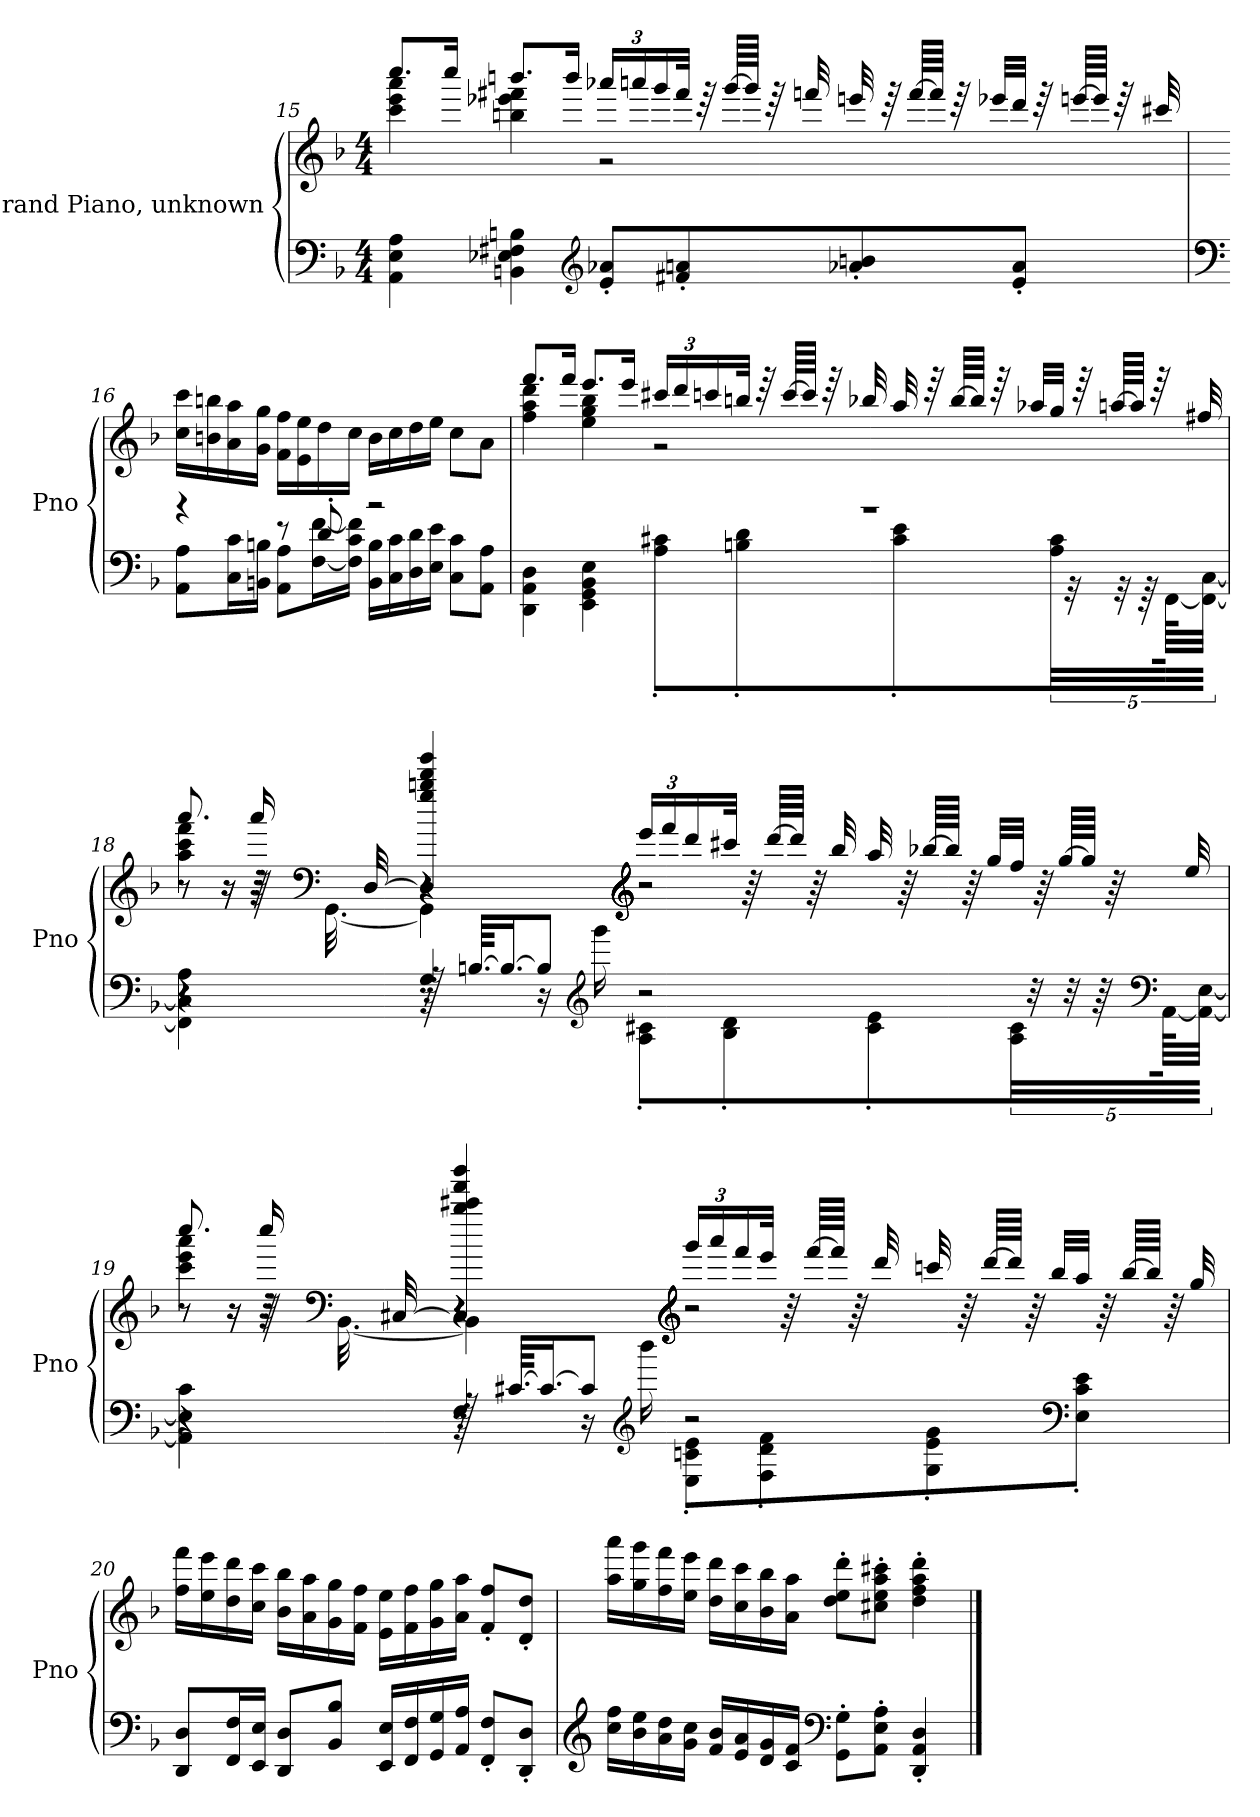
**kern	**kern
*part1	*part1
*staff2	*staff1
*I"Grand Piano, unknown	*
*I'Pno	*
!!LO:LB:g=z
*clefF4	*clefG2
*k[b-]	*k[b-]
*M4/4	*M4/4
=15	=15
*	*^
4AA\ 4E\ 4A\	8.cccc/L	4ccc\ 4eee\ 4aaa\
.	16cccc/Jk	.
4BBn\ 4E-X\ 4F#X\ 4Bn\	8.bbbn/L	4bbn\ 4eee-X\ 4fff#X\
.	16bbb/Jk	.
*clefG2	*	*
*	*Xbrackettup	*
8e/' 8a-X/'L	24aaa-X/LL	2r
.	24aaan/	.
.	24ggg/	.
8f#X/' 8an/'	32fff#/JJk	.
.	64r	.
.	[64ggg/LLLL	.
.	64ggg/JJJJ]	.
.	64r	.
.	32fffn/	.
8a-X/' 8bn/'	32eeen/	.
.	64r	.
.	[64fff/LLLL	.
.	64fff/JJJJ]	.
.	64r	.
.	32eee-X/LLL	.
8e/' 8a-/'J	32ddd/JJJ	.
.	64r	.
.	[64eeen/LLLL	.
.	64eee/JJJJ]	.
.	64r	.
.	32ccc#X/	.
*	*v	*v
!!LO:LB:g=z
=16	=16
*clefF4	*
*^	*
4r	8AA\ 8A\L	16cc\ 16ccc\LL
.	.	16bn\ 16bbn\
.	16C\ 16c\L	16a\ 16aa\
.	16BBn\ 16Bn\JJ	16g\ 16gg\JJ
8r	8AA\ 8A\L	16f\ 16ff\LL
.	.	16e\ 16ee\
8d'/	[16F\ [16f\L	16dd\
.	16F\] 16c\ 16f\]JJ	16cc\JJ
2r	16BB\ 16B\LL	16b\LL
.	16C\ 16c\	16cc\
.	16D\ 16d\	16dd\
.	16E\ 16e\JJ	16ee\JJ
.	8C\ 8c\L	8cc\L
.	8AA\ 8A\J	8a\J
!!LO:LB:g=z
=17	=17	=17
*	*	*^
1r	4DD\ 4AA\ 4D\	8.fff/L	4ff\ 4aa\ 4ddd\
.	.	16fff/Jk	.
.	4EE\ 4GG\ 4BB-\ 4E\	8.eee/L	4ee\ 4gg\ 4bb-\
.	.	16eee/Jk	.
.	8A\' 8c#X\'L	24ccc#X/LL	2r
.	.	24ddd/	.
.	.	24cccn/	.
.	8Bn\' 8d\'	32bbn/JJk	.
.	.	64r	.
.	.	[64ccc/LLLL	.
.	.	64ccc/JJJJ]	.
.	.	64r	.
.	.	32bb-X/	.
.	8c#\' 8e\'	32aa/	.
.	.	64r	.
.	.	[64bb-/LLLL	.
.	.	64bb-/JJJJ]	.
.	.	64r	.
.	.	32aa-X/LLL	.
.	40A\ 40c#\Jkk	32gg/JJJ	.
.	40r	.	.
.	.	64r	.
.	.	[64aan/LLLL	.
.	40r	.	.
.	.	64aa/JJJJ]	.
.	80r	.	.
.	.	64r	.
.	[80FF\KLLL	.	.
.	.	32ff#X/	.
.	40FF\_ [40C\JJJ	.	.
!!LO:PB:g=z
=18	=18	=18	=18
*	*^	*^	*^
4r	4FF\] 4C\] 4A\	4r	8r	4aa\ 4ccc\ 4fff\	8.aaa/	8r
.	.	.	16r	.	.	16r
.	.	.	16aaa/	.	32r	64r
*	*	*	*clefF4	*	*	*
.	.	.	.	.	.	[32.GG\
.	.	.	.	.	[32D/	.
128r	8r	4G/	4r	4r	4D/] 4gg/ 4bbn/ 4ddd/ 4ggg/	4GG\]
[64.Bn/KKLL	.	.	.	.	.	.
16.B/J_	.	.	.	.	.	.
8B/J]	16r	.	.	.	.	.
*clefG2	*	*	*	*	*	*
.	16ggg\	.	.	.	.	.
*	*	*	*clefG2	*	*	*
2r	8A\' 8c#X\'L	2r	2r	2r	24eee/LL	2r
.	.	.	.	.	24fff/	.
.	.	.	.	.	24ddd/	.
.	8B\' 8d\'	.	.	.	32ccc#X/JJk	.
.	.	.	.	.	64r	.
.	.	.	.	.	[64ddd/LLLL	.
.	.	.	.	.	64ddd/JJJJ]	.
.	.	.	.	.	64r	.
.	.	.	.	.	32bb/	.
.	8c#\' 8e\'	.	.	.	32aa/	.
.	.	.	.	.	64r	.
.	.	.	.	.	[64bb-X/LLLL	.
.	.	.	.	.	64bb-/JJJJ]	.
.	.	.	.	.	64r	.
.	.	.	.	.	32gg/LLL	.
.	40A\ 40c#\Jkk	.	.	.	32ff/JJJ	.
.	40r	.	.	.	.	.
.	.	.	.	.	64r	.
.	.	.	.	.	[64gg/LLLL	.
.	40r	.	.	.	.	.
.	.	.	.	.	64gg/JJJJ]	.
.	80r	.	.	.	.	.
.	.	.	.	.	64r	.
*clefF4	*	*	*	*	*	*
.	[80AA\KLLL	.	.	.	.	.
.	.	.	.	.	32ee/	.
.	40AA\_ [40E\JJJ	.	.	.	.	.
!!LO:LB:g=z	!!	!!	!!
=19	=19	=19	=19	=19	=19	=19
4r	4AA\] 4E\] 4c\	4r	8r	4ccc\ 4eee\ 4aaa\	8.cccc/	8r
.	.	.	16r	.	.	16r
.	.	.	16cccc/	.	32r	64r
*	*	*	*clefF4	*	*	*
.	.	.	.	.	.	[32.BB-\
.	.	.	.	.	[32C#X/	.
128r	8r	4F/	4r	4r	4C#/] 4bb-/ 4ccc#X/ 4fff/ 4bbb-/	4BB-\]
[64.c#X/KKLL	.	.	.	.	.	.
16.c#/J_	.	.	.	.	.	.
8c#/J]	16r	.	.	.	.	.
*clefG2	*	*	*	*	*	*
.	16bbb-\	.	.	.	.	.
*	*	*	*clefG2	*	*	*
2r	8E\' 8cn\' 8e\'L	2r	2r	2r	24ggg/LL	2r
.	.	.	.	.	24aaa/	.
.	.	.	.	.	24fff/	.
.	8F\' 8d\' 8f\'	.	.	.	32eee/JJk	.
.	.	.	.	.	64r	.
.	.	.	.	.	[64fff/LLLL	.
.	.	.	.	.	64fff/JJJJ]	.
.	.	.	.	.	64r	.
.	.	.	.	.	32ddd/	.
.	8G\' 8e\' 8g\'	.	.	.	32cccn/	.
.	.	.	.	.	64r	.
.	.	.	.	.	[64ddd/LLLL	.
.	.	.	.	.	64ddd/JJJJ]	.
.	.	.	.	.	64r	.
.	.	.	.	.	32bb-/LLL	.
*clefF4	*	*	*	*	*	*
.	8E\' 8c\' 8e\'J	.	.	.	32aa/JJJ	.
.	.	.	.	.	64r	.
.	.	.	.	.	[64bb-/LLLL	.
.	.	.	.	.	64bb-/JJJJ]	.
.	.	.	.	.	64r	.
.	.	.	.	.	32gg/	.
*v	*v	*v	*	*	*	*
*	*v	*v	*v	*v
!!LO:LB:g=z
=20	=20
8DD/ 8D/L	16ff\ 16fff\LL
.	16ee\ 16eee\
16FF/ 16F/L	16dd\ 16ddd\
16EE/ 16E/JJ	16cc\ 16ccc\JJ
8DD/ 8D/L	16b-\ 16bb-\LL
.	16a\ 16aa\
8BB-/ 8B-/J	16g\ 16gg\
.	16f\ 16ff\JJ
16EE/ 16E/LL	16e\ 16ee\LL
16FF/ 16F/	16f\ 16ff\
16GG/ 16G/	16g\ 16gg\
16AA/ 16A/JJ	16a\ 16aa\JJ
8FF/' 8F/'L	8f/' 8ff/'L
8DD/' 8D/'J	8d/' 8dd/'J
=21	=21
*clefG2	*
16cc\ 16ff\LL	16aa\ 16aaa\LL
16b-\ 16ee\	16gg\ 16ggg\
16a\ 16dd\	16ff\ 16fff\
16g\ 16cc\JJ	16ee\ 16eee\JJ
16f/ 16b-/LL	16dd\ 16ddd\LL
16e/ 16a/	16cc\ 16ccc\
16d/ 16g/	16b-\ 16bb-\
16c/ 16f/JJ	16a\ 16aa\JJ
*clefF4	*
8GG\' 8G\'L	8dd\' 8ee\' 8ddd\'L
8AA\' 8E\' 8A\'J	8cc#X\' 8ee\' 8aa\' 8ccc#X\'J
4DD/' 4AA/' 4D/'	4dd\' 4ff\' 4aa\' 4ddd\'
==	==
*-	*-
